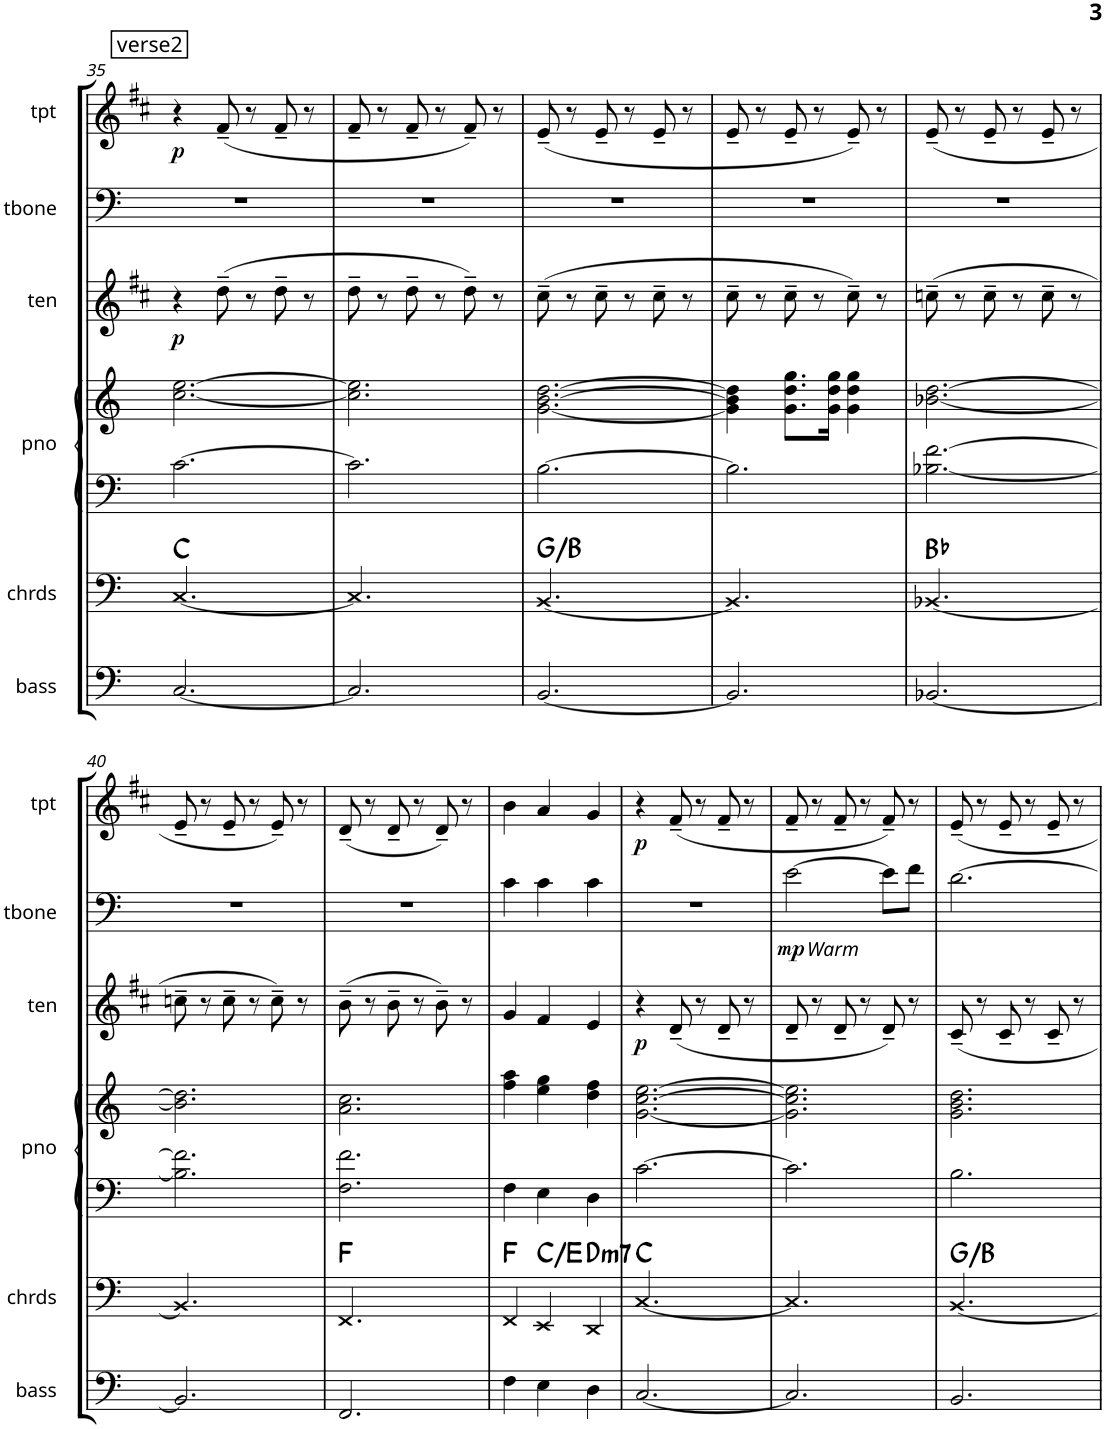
**kern	**kern	**harte	**kern	**kern	**kern	**dynam	**kern	**dynam	**kern	**dynam
*part6	*part5	*part5	*part4	*part4	*part3	*part3	*part2	*part2	*part1	*part1
*staff7	*staff6	*	*staff5	*staff4	*staff3	*staff3	*staff2	*staff2	*staff1	*staff1
*I"bass	*I"chords	*	*I"piano	*	*I"tenor	*	*I"tbone	*	*I"tpt	*
*I'bass	*I'chrds	*	*I'pno	*	*I'ten	*	*I'tbone	*	*I'tpt	*
!!LO:PB:g=z
*clefF4	*clefF4	*	*clefF4	*clefG2	*clefG2	*	*clefF4	*	*clefG2	*
*Trd7c12	*	*	*Trd7c12	*Trd7c12	*Trd1c2	*	*	*	*Trd1c2	*
*k[]	*k[]	*	*k[]	*k[]	*k[f#c#]	*	*k[]	*	*k[f#c#]	*
*	*	*	*	*	*D:	*	*	*	*D:	*
*M3/4	*M3/4	*	*M3/4	*M3/4	*M3/4	*	*M3/4	*	*M3/4	*
!!LO:REH:place=s1:a:cj:fs=11:t=verse2
=35	=35	=35	=35	=35	=35	=35	=35	=35	=35	=35
!	!	!	!	!	!	!LO:DY:b	!	!	!	!LO:DY:b
[2.C/	[2.C/	C:maj	[2.c\	[2.cc\ [2.ee\	4r	p	2.r	.	4r	p
.	.	.	.	.	(8dd~\	.	.	.	(8f#~/	.
.	.	.	.	.	8r	.	.	.	8r	.
.	.	.	.	.	8dd~\	.	.	.	8f#~/	.
.	.	.	.	.	8r	.	.	.	8r	.
=36	=36	=36	=36	=36	=36	=36	=36	=36	=36	=36
2.C/]	2.C/]	.	2.c\]	2.cc\] 2.ee\]	8dd~\	.	2.r	.	8f#~/	.
.	.	.	.	.	8r	.	.	.	8r	.
.	.	.	.	.	8dd~\	.	.	.	8f#~/	.
.	.	.	.	.	8r	.	.	.	8r	.
.	.	.	.	.	8dd~\)	.	.	.	8f#~/)	.
.	.	.	.	.	8r	.	.	.	8r	.
=37	=37	=37	=37	=37	=37	=37	=37	=37	=37	=37
[2.BB/	[2.BB/	G:maj/3	[2.B\	[2.g\ [2.b\ [2.dd\	(8cc#~\	.	2.r	.	(8e~/	.
.	.	.	.	.	8r	.	.	.	8r	.
.	.	.	.	.	8cc#~\	.	.	.	8e~/	.
.	.	.	.	.	8r	.	.	.	8r	.
.	.	.	.	.	8cc#~\	.	.	.	8e~/	.
.	.	.	.	.	8r	.	.	.	8r	.
=38	=38	=38	=38	=38	=38	=38	=38	=38	=38	=38
2.BB/]	2.BB/]	.	2.B\]	4g\] 4b\] 4dd\]	8cc#~\	.	2.r	.	8e~/	.
.	.	.	.	.	8r	.	.	.	8r	.
.	.	.	.	8.g\ 8.dd\ 8.gg\L	8cc#~\	.	.	.	8e~/	.
.	.	.	.	.	8r	.	.	.	8r	.
.	.	.	.	16g\ 16dd\ 16gg\Jk	.	.	.	.	.	.
.	.	.	.	4g\ 4dd\ 4gg\	8cc#~\)	.	.	.	8e~/)	.
.	.	.	.	.	8r	.	.	.	8r	.
=39	=39	=39	=39	=39	=39	=39	=39	=39	=39	=39
[2.BB-X/	[2.BB-X/	Bb:maj	[2.B-X\ [2.f\	[2.b-X\ [2.dd\	(8ccn~\	.	2.r	.	(8e~/	.
.	.	.	.	.	8r	.	.	.	8r	.
.	.	.	.	.	8cc~\	.	.	.	8e~/	.
.	.	.	.	.	8r	.	.	.	8r	.
.	.	.	.	.	8cc~\	.	.	.	8e~/	.
.	.	.	.	.	8r	.	.	.	8r	.
!!LO:LB:g=z
=40	=40	=40	=40	=40	=40	=40	=40	=40	=40	=40
2.BB-/]	2.BB-/]	.	2.B-\] 2.f\]	2.b-\] 2.dd\]	8ccn~\	.	2.r	.	8e~/	.
.	.	.	.	.	8r	.	.	.	8r	.
.	.	.	.	.	8cc~\	.	.	.	8e~/	.
.	.	.	.	.	8r	.	.	.	8r	.
.	.	.	.	.	8cc~\)	.	.	.	8e~/)	.
.	.	.	.	.	8r	.	.	.	8r	.
=41	=41	=41	=41	=41	=41	=41	=41	=41	=41	=41
2.FF/	2.FF/	F:maj	2.F\ 2.f\	2.a\ 2.cc\	(8b~\	.	2.r	.	(8d~/	.
.	.	.	.	.	8r	.	.	.	8r	.
.	.	.	.	.	8b~\	.	.	.	8d~/	.
.	.	.	.	.	8r	.	.	.	8r	.
.	.	.	.	.	8b~\)	.	.	.	8d~/)	.
.	.	.	.	.	8r	.	.	.	8r	.
=42	=42	=42	=42	=42	=42	=42	=42	=42	=42	=42
4F\	4FF/	F:maj	4F\	4ff\ 4aa\	4g/	.	4c\	.	4b\	.
4E\	4EE/	C:maj/3	4E\	4ee\ 4gg\	4f#/	.	4c\	.	4a/	.
!	!	!LO:H:kt=m7	!	!	!	!	!	!	!	!
4D\	4DD/	D:min7	4D\	4dd\ 4ff\	4e/	.	4c\	.	4g/	.
=43	=43	=43	=43	=43	=43	=43	=43	=43	=43	=43
!	!	!	!	!	!	!LO:DY:b	!	!	!	!LO:DY:b
[2.C/	[2.C/	C:maj	[2.c\	[2.g\ [2.cc\ [2.ee\	4r	p	2.r	.	4r	p
.	.	.	.	.	(8d~/	.	.	.	(8f#~/	.
.	.	.	.	.	8r	.	.	.	8r	.
.	.	.	.	.	8d~/	.	.	.	8f#~/	.
.	.	.	.	.	8r	.	.	.	8r	.
=44	=44	=44	=44	=44	=44	=44	=44	=44	=44	=44
!	!	!	!	!	!	!	!LO:TX:b:i:t=Warm	!	!	!
!	!	!	!	!	!	!	!	!LO:DY:b	!	!
2.C/]	2.C/]	.	2.c\]	2.g\] 2.cc\] 2.ee\]	8d~/	.	[2e\	mp	8f#~/	.
.	.	.	.	.	8r	.	.	.	8r	.
.	.	.	.	.	8d~/	.	.	.	8f#~/	.
.	.	.	.	.	8r	.	.	.	8r	.
.	.	.	.	.	8d~/)	.	8e\L]	.	8f#~/)	.
.	.	.	.	.	8r	.	8f\J	.	8r	.
=45	=45	=45	=45	=45	=45	=45	=45	=45	=45	=45
2.BB/	[2.BB/	G:maj/3	2.B\	2.g\ 2.b\ 2.dd\	8c#~/	.	[2.d\	.	8e~/	.
.	.	.	.	.	8r	.	.	.	8r	.
.	.	.	.	.	8c#~/	.	.	.	8e~/	.
.	.	.	.	.	8r	.	.	.	8r	.
.	.	.	.	.	8c#~/	.	.	.	8e~/	.
.	.	.	.	.	8r	.	.	.	8r	.
=	=	=	=	=	=	=	=	=	=	=
*-	*-	*-	*-	*-	*-	*-	*-	*-	*-	*-
